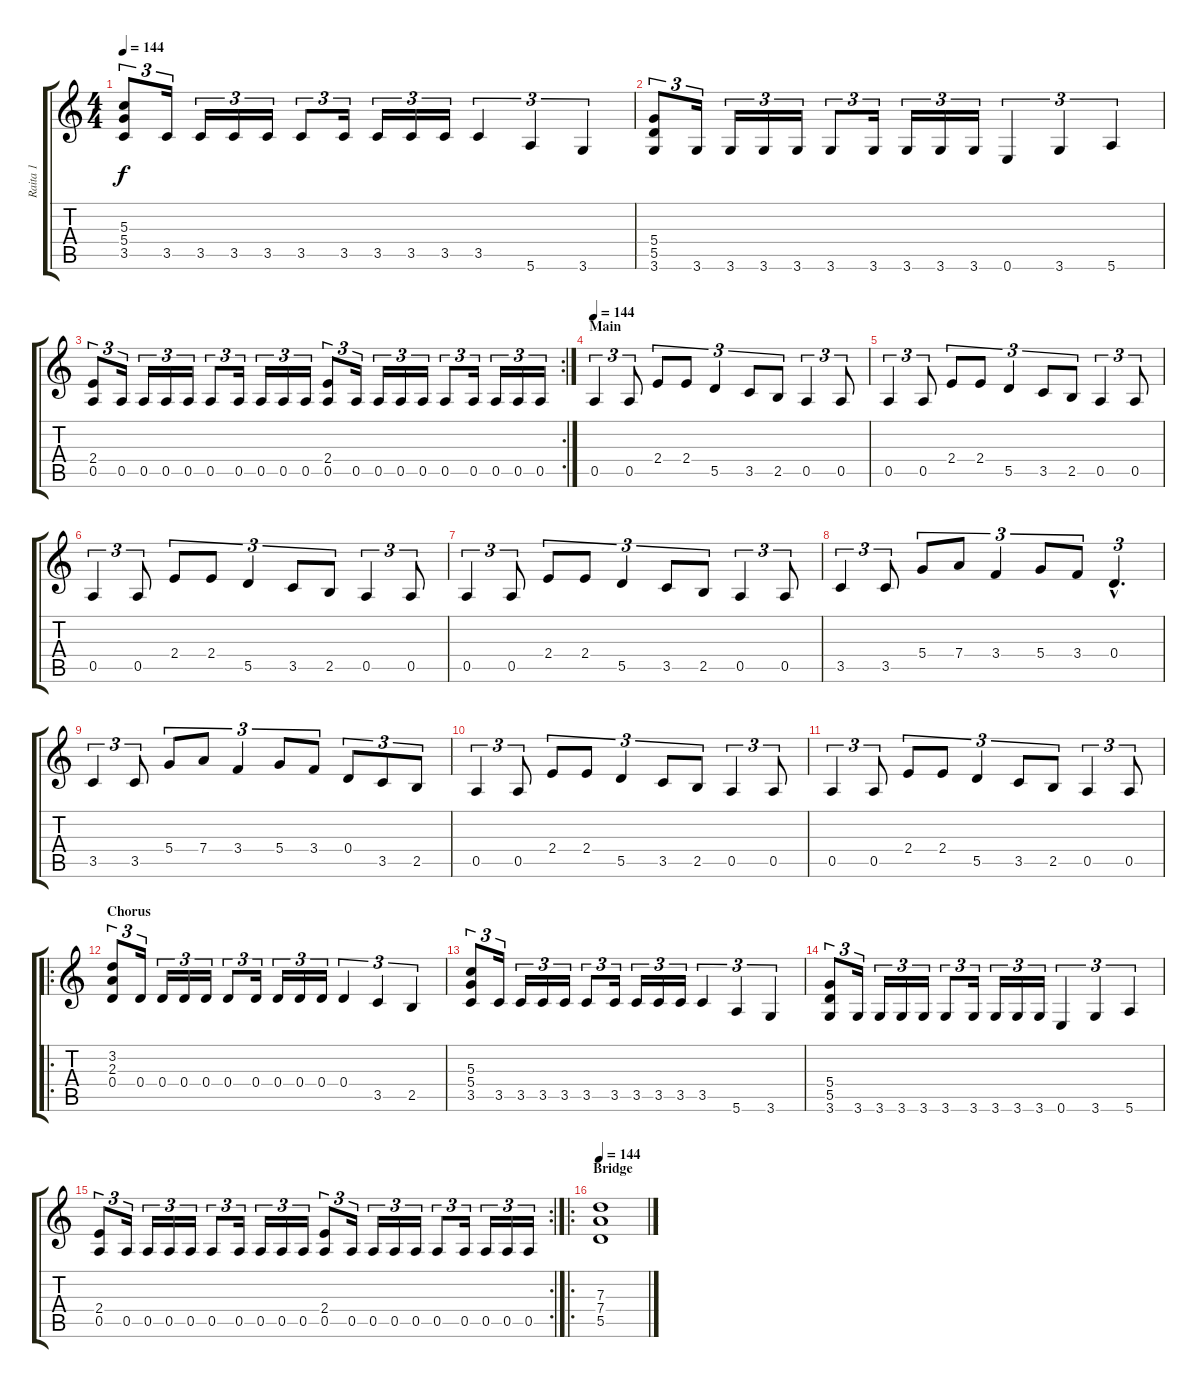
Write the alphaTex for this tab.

\track ("Raita 1" "Raita 1") {instrument overdrivenguitar}
\staff {score tabs}
\tuning (E4 B3 G3 D3 A2 E2) {hide}
\ts (4 4)
\tempo 144
\clef g2
\ks c
(5.3 5.4 3.5).8{tu (3 2) dy f} 3.5.16{tu (3 2)} 3.5.16{tu (3 2)} 3.5.16{tu (3 2)} 3.5.16{tu (3 2)} 3.5.8{tu (3 2)} 3.5.16{tu (3 2)} 3.5.16{tu (3 2)} 3.5.16{tu (3 2)} 3.5.16{tu (3 2)} 3.5.4{tu (3 2)} 5.6.4{tu (3 2)} 3.6.4{tu (3 2)} |
(5.4 5.5 3.6).8{tu (3 2)} 3.6.16{tu (3 2)} 3.6.16{tu (3 2)} 3.6.16{tu (3 2)} 3.6.16{tu (3 2)} 3.6.8{tu (3 2)} 3.6.16{tu (3 2)} 3.6.16{tu (3 2)} 3.6.16{tu (3 2)} 3.6.16{tu (3 2)} 0.6.4{tu (3 2)} 3.6.4{tu (3 2)} 5.6.4{tu (3 2)} |
\rc 2
(2.4 0.5).8{tu (3 2)} 0.5.16{tu (3 2)} 0.5.16{tu (3 2)} 0.5.16{tu (3 2)} 0.5.16{tu (3 2)} 0.5.8{tu (3 2)} 0.5.16{tu (3 2)} 0.5.16{tu (3 2)} 0.5.16{tu (3 2)} 0.5.16{tu (3 2)} (2.4 0.5).8{tu (3 2)} 0.5.16{tu (3 2)} 0.5.16{tu (3 2)} 0.5.16{tu (3 2)} 0.5.16{tu (3 2)} 0.5.8{tu (3 2)} 0.5.16{tu (3 2)} 0.5.16{tu (3 2)} 0.5.16{tu (3 2)} 0.5.16{tu (3 2)} |
\section ("" "Main")
\tempo 144
0.5.4{tu (3 2)} 0.5.8{tu (3 2)} 2.4.8{tu (3 2)} 2.4.8{tu (3 2)} 5.5.4{tu (3 2)} 3.5.8{tu (3 2)} 2.5.8{tu (3 2)} 0.5.4{tu (3 2)} 0.5.8{tu (3 2)} |
0.5.4{tu (3 2)} 0.5.8{tu (3 2)} 2.4.8{tu (3 2)} 2.4.8{tu (3 2)} 5.5.4{tu (3 2)} 3.5.8{tu (3 2)} 2.5.8{tu (3 2)} 0.5.4{tu (3 2)} 0.5.8{tu (3 2)} |
0.5.4{tu (3 2)} 0.5.8{tu (3 2)} 2.4.8{tu (3 2)} 2.4.8{tu (3 2)} 5.5.4{tu (3 2)} 3.5.8{tu (3 2)} 2.5.8{tu (3 2)} 0.5.4{tu (3 2)} 0.5.8{tu (3 2)} |
0.5.4{tu (3 2)} 0.5.8{tu (3 2)} 2.4.8{tu (3 2)} 2.4.8{tu (3 2)} 5.5.4{tu (3 2)} 3.5.8{tu (3 2)} 2.5.8{tu (3 2)} 0.5.4{tu (3 2)} 0.5.8{tu (3 2)} |
3.5.4{tu (3 2)} 3.5.8{tu (3 2)} 5.4.8{tu (3 2)} 7.4.8{tu (3 2)} 3.4.4{tu (3 2)} 5.4.8{tu (3 2)} 3.4.8{tu (3 2)} 0.4{hac}.4{d tu (3 2)} |
3.5.4{tu (3 2)} 3.5.8{tu (3 2)} 5.4.8{tu (3 2)} 7.4.8{tu (3 2)} 3.4.4{tu (3 2)} 5.4.8{tu (3 2)} 3.4.8{tu (3 2)} 0.4.8{tu (3 2)} 3.5.8{tu (3 2)} 2.5.8{tu (3 2)} |
0.5.4{tu (3 2)} 0.5.8{tu (3 2)} 2.4.8{tu (3 2)} 2.4.8{tu (3 2)} 5.5.4{tu (3 2)} 3.5.8{tu (3 2)} 2.5.8{tu (3 2)} 0.5.4{tu (3 2)} 0.5.8{tu (3 2)} |
0.5.4{tu (3 2)} 0.5.8{tu (3 2)} 2.4.8{tu (3 2)} 2.4.8{tu (3 2)} 5.5.4{tu (3 2)} 3.5.8{tu (3 2)} 2.5.8{tu (3 2)} 0.5.4{tu (3 2)} 0.5.8{tu (3 2)} |
\ro
\section ("" "Chorus")
(3.2 2.3 0.4).8{tu (3 2)} 0.4.16{tu (3 2)} 0.4.16{tu (3 2)} 0.4.16{tu (3 2)} 0.4.16{tu (3 2)} 0.4.8{tu (3 2)} 0.4.16{tu (3 2)} 0.4.16{tu (3 2)} 0.4.16{tu (3 2)} 0.4.16{tu (3 2)} 0.4.4{tu (3 2)} 3.5.4{tu (3 2)} 2.5.4{tu (3 2)} |
(5.3 5.4 3.5).8{tu (3 2)} 3.5.16{tu (3 2)} 3.5.16{tu (3 2)} 3.5.16{tu (3 2)} 3.5.16{tu (3 2)} 3.5.8{tu (3 2)} 3.5.16{tu (3 2)} 3.5.16{tu (3 2)} 3.5.16{tu (3 2)} 3.5.16{tu (3 2)} 3.5.4{tu (3 2)} 5.6.4{tu (3 2)} 3.6.4{tu (3 2)} |
(5.4 5.5 3.6).8{tu (3 2)} 3.6.16{tu (3 2)} 3.6.16{tu (3 2)} 3.6.16{tu (3 2)} 3.6.16{tu (3 2)} 3.6.8{tu (3 2)} 3.6.16{tu (3 2)} 3.6.16{tu (3 2)} 3.6.16{tu (3 2)} 3.6.16{tu (3 2)} 0.6.4{tu (3 2)} 3.6.4{tu (3 2)} 5.6.4{tu (3 2)} |
\rc 2
(2.4 0.5).8{tu (3 2)} 0.5.16{tu (3 2)} 0.5.16{tu (3 2)} 0.5.16{tu (3 2)} 0.5.16{tu (3 2)} 0.5.8{tu (3 2)} 0.5.16{tu (3 2)} 0.5.16{tu (3 2)} 0.5.16{tu (3 2)} 0.5.16{tu (3 2)} (2.4 0.5).8{tu (3 2)} 0.5.16{tu (3 2)} 0.5.16{tu (3 2)} 0.5.16{tu (3 2)} 0.5.16{tu (3 2)} 0.5.8{tu (3 2)} 0.5.16{tu (3 2)} 0.5.16{tu (3 2)} 0.5.16{tu (3 2)} 0.5.16{tu (3 2)} |
\ro
\section ("" "Bridge")
\tempo 144
(7.3 7.4 5.5).1
